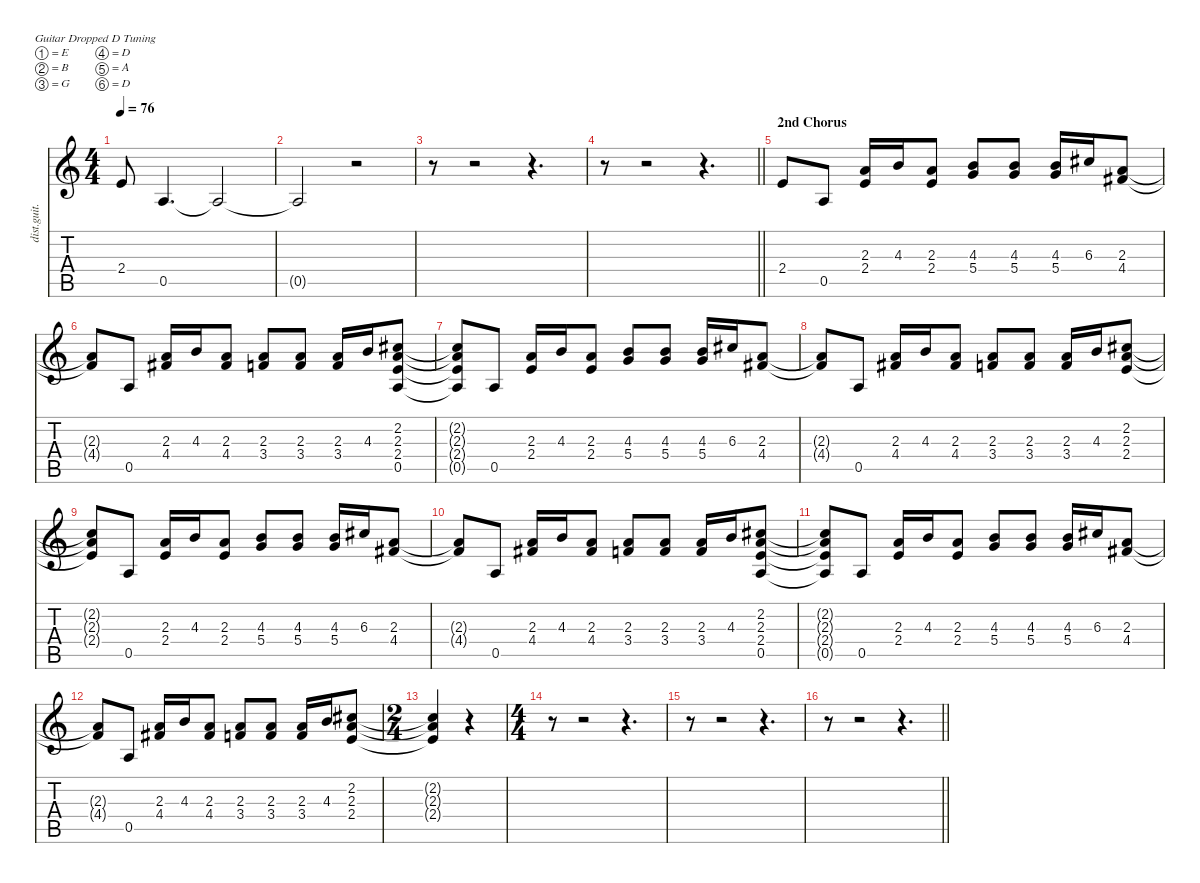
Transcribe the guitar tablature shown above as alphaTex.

\defaultSystemsLayout 4
\hideDynamics
\bracketExtendMode nobrackets
\otherSystemsTrackNameOrientation horizontal
\track ("Guitar 2" "dist.guit.") {instrument distortionguitar}
\staff {score tabs}
\tuning (E4 B3 G3 D3 A2 D2)
\ts (4 4)
\tempo 76
\clef g2
\ks c
2.4.8{dy f beam Up} 0.5.4{d beam Up} 0.5{t}.2{beam Up} |
0.5{t}.2{beam Up} r.2{beam Up} |
r.8{beam Down} r.2{beam Down} r.4{d beam Down} |
\barLineRight lightlight
r.8{beam Down} r.2{beam Down} r.4{d beam Down} |
\section ("" "2nd Chorus")
2.4.8{beam Up} 0.5.8{beam Up} (2.3 2.4).16{beam Up} 4.3.16{beam Up} (2.3 2.4).8{beam Up} (4.3 5.4).8{beam Up} (4.3 5.4).8{beam Up} (4.3 5.4).16{beam Up} 6.3{acc #}.16{beam Up} (2.3 4.4{acc #}).8{beam Up} |
(2.3{t} 4.4{t acc #}).8{beam Up} 0.5.8{beam Up} (2.3 4.4{acc #}).16{beam Up} 4.3.16{beam Up} (2.3 4.4{acc #}).8{beam Up} (2.3 3.4).8{beam Up} (2.3 3.4).8{beam Up} (2.3 3.4).16{beam Up} 4.3.16{beam Up} (2.2{acc #} 2.3 2.4 0.5).8{beam Up} |
(2.2{t acc #} 2.3{t} 2.4{t} 0.5{t}).8{beam Up} 0.5.8{beam Up} (2.3 2.4).16{beam Up} 4.3.16{beam Up} (2.3 2.4).8{beam Up} (4.3 5.4).8{beam Up} (4.3 5.4).8{beam Up} (4.3 5.4).16{beam Up} 6.3{acc #}.16{beam Up} (2.3 4.4{acc #}).8{beam Up} |
(2.3{t} 4.4{t acc #}).8{beam Up} 0.5.8{beam Up} (2.3 4.4{acc #}).16{beam Up} 4.3.16{beam Up} (2.3 4.4{acc #}).8{beam Up} (2.3 3.4).8{beam Up} (2.3 3.4).8{beam Up} (2.3 3.4).16{beam Up} 4.3.16{beam Up} (2.2{acc #} 2.3 2.4).8{beam Up} |
(2.2{t acc #} 2.3{t} 2.4{t}).8{beam Up} 0.5.8{beam Up} (2.3 2.4).16{beam Up} 4.3.16{beam Up} (2.3 2.4).8{beam Up} (4.3 5.4).8{beam Up} (4.3 5.4).8{beam Up} (4.3 5.4).16{beam Up} 6.3{acc #}.16{beam Up} (2.3 4.4{acc #}).8{beam Up} |
(2.3{t} 4.4{t acc #}).8{beam Up} 0.5.8{beam Up} (2.3 4.4{acc #}).16{beam Up} 4.3.16{beam Up} (2.3 4.4{acc #}).8{beam Up} (2.3 3.4).8{beam Up} (2.3 3.4).8{beam Up} (2.3 3.4).16{beam Up} 4.3.16{beam Up} (2.2{acc #} 2.3 2.4 0.5).8{beam Up} |
(2.2{t acc #} 2.3{t} 2.4{t} 0.5{t}).8{beam Up} 0.5.8{beam Up} (2.3 2.4).16{beam Up} 4.3.16{beam Up} (2.3 2.4).8{beam Up} (4.3 5.4).8{beam Up} (4.3 5.4).8{beam Up} (4.3 5.4).16{beam Up} 6.3{acc #}.16{beam Up} (2.3 4.4{acc #}).8{beam Up} |
(2.3{t} 4.4{t acc #}).8{beam Up} 0.5.8{beam Up} (2.3 4.4{acc #}).16{beam Up} 4.3.16{beam Up} (2.3 4.4{acc #}).8{beam Up} (2.3 3.4).8{beam Up} (2.3 3.4).8{beam Up} (2.3 3.4).16{beam Up} 4.3.16{beam Up} (2.2{acc #} 2.3 2.4).8{beam Up} |
\ts (2 4)
\beaming (8 2 2)
(2.2{t acc #} 2.3{t} 2.4{t}).4{beam Up} r.4{beam Up} |
\ts (4 4)
\beaming (8 2 2 2 2)
r.8{beam Down} r.2{beam Down} r.4{d beam Down} |
r.8{beam Down} r.2{beam Down} r.4{d beam Down} |
\barLineRight lightlight
r.8{beam Down} r.2{beam Down} r.4{d beam Down}
